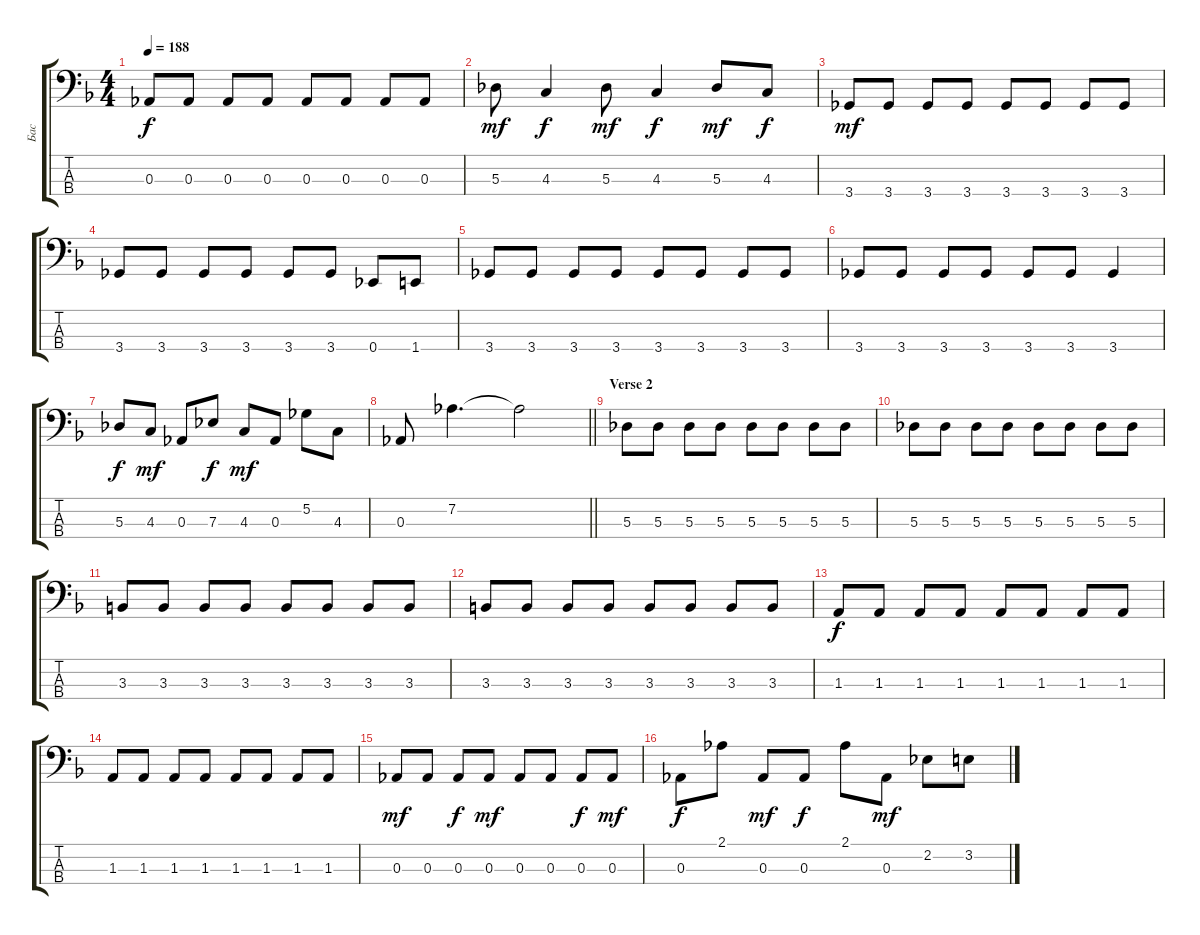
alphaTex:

\track ("Бас" "Бас") {instrument electricbassfinger bank 7}
\staff {score tabs}
\tuning (Gb2 Db2 Ab1 Eb1) {hide}
\ts (4 4)
\tempo 188
\clef f4
\ks dminor
0.3.8{dy f} 0.3.8 0.3.8 0.3.8 0.3.8 0.3.8 0.3.8 0.3.8 |
5.3.8{dy mf} 4.3.4{dy f} 5.3.8{dy mf} 4.3.4{dy f} 5.3.8{dy mf} 4.3.8{dy f} |
3.4.8{dy mf} 3.4.8 3.4.8 3.4.8 3.4.8 3.4.8 3.4.8 3.4.8 |
3.4.8 3.4.8 3.4.8 3.4.8 3.4.8 3.4.8 0.4.8 1.4.8 |
3.4.8 3.4.8 3.4.8 3.4.8 3.4.8 3.4.8 3.4.8 3.4.8 |
3.4.8 3.4.8 3.4.8 3.4.8 3.4.8 3.4.8 3.4.4 |
5.3.8{dy f} 4.3.8{dy mf} 0.3.8 7.3.8{dy f} 4.3.8{dy mf} 0.3.8 5.2.8 4.3.8 |
\barLineRight lightlight
0.3.8 7.2.4{d} 7.2{t}.2 |
\section ("" "Verse 2")
5.3.8 5.3.8 5.3.8 5.3.8 5.3.8 5.3.8 5.3.8 5.3.8 |
5.3.8 5.3.8 5.3.8 5.3.8 5.3.8 5.3.8 5.3.8 5.3.8 |
3.3.8 3.3.8 3.3.8 3.3.8 3.3.8 3.3.8 3.3.8 3.3.8 |
3.3.8 3.3.8 3.3.8 3.3.8 3.3.8 3.3.8 3.3.8 3.3.8 |
1.3.8{dy f} 1.3.8 1.3.8 1.3.8 1.3.8 1.3.8 1.3.8 1.3.8 |
1.3.8 1.3.8 1.3.8 1.3.8 1.3.8 1.3.8 1.3.8 1.3.8 |
0.3.8{dy mf} 0.3.8 0.3.8{dy f} 0.3.8{dy mf} 0.3.8 0.3.8 0.3.8{dy f} 0.3.8{dy mf} |
0.3.8{dy f} 2.1.8 0.3.8{dy mf} 0.3.8{dy f} 2.1.8 0.3.8{dy mf} 2.2.8 3.2.8
